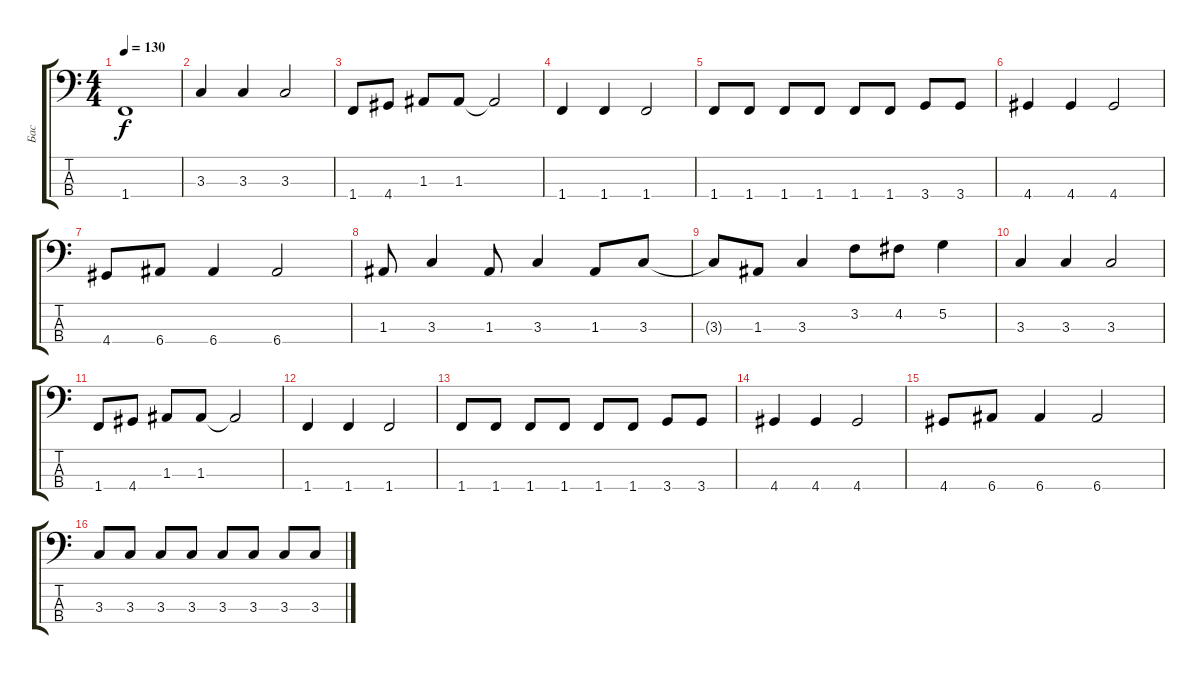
\track ("Бас" "Бас") {instrument electricbassfinger}
\staff {score tabs}
\tuning (G2 D2 A1 E1) {hide}
\ts (4 4)
\tempo 130
\clef f4
\ks c
1.4{t}.1{dy f} |
3.3.4 3.3.4 3.3.2 |
1.4.8 4.4.8 1.3.8 1.3.8 1.3{t}.2 |
1.4.4 1.4.4 1.4.2 |
1.4.8 1.4.8 1.4.8 1.4.8 1.4.8 1.4.8 3.4.8 3.4.8 |
4.4.4 4.4.4 4.4.2 |
4.4.8 6.4.8 6.4.4 6.4.2 |
1.3.8 3.3.4 1.3.8 3.3.4 1.3.8 3.3.8 |
3.3{t}.8 1.3.8 3.3.4 3.2.8 4.2.8 5.2.4 |
3.3.4 3.3.4 3.3.2 |
1.4.8 4.4.8 1.3.8 1.3.8 1.3{t}.2 |
1.4.4 1.4.4 1.4.2 |
1.4.8 1.4.8 1.4.8 1.4.8 1.4.8 1.4.8 3.4.8 3.4.8 |
4.4.4 4.4.4 4.4.2 |
4.4.8 6.4.8 6.4.4 6.4.2 |
3.3.8 3.3.8 3.3.8 3.3.8 3.3.8 3.3.8 3.3.8 3.3.8
